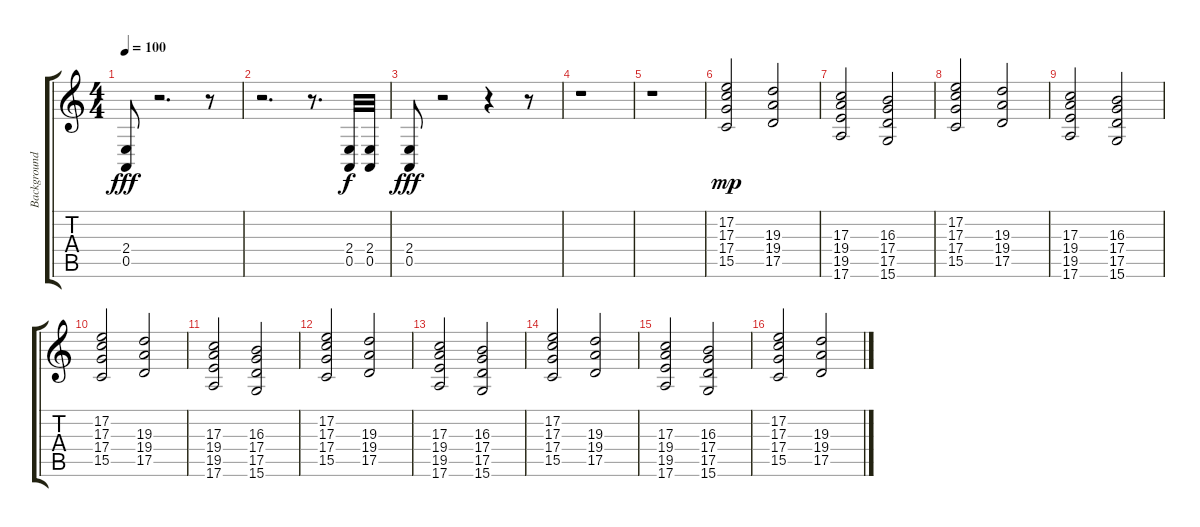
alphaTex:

\track ("BackgroundSound" "Background") {instrument synthstrings2}
\staff {score tabs}
\tuning (E4 B3 G3 D3 A2 E2) {hide}
\ts (4 4)
\tempo 100
\clef g2
\ks c
(2.4 0.5).8{dy fff} r.2{d} r.8 |
r.2{d} r.8{d} (2.4 0.5).32{dy f} (2.4 0.5).32 |
(2.4 0.5).8{dy fff} r.2 r.4 r.8 |
r.1 |
r.1 |
(17.2 17.3 17.4 15.5).2{dy mp volume 10 instrument synthstrings2} (19.3 19.4 17.5).2 |
(17.3 19.4 19.5 17.6).2 (16.3 17.4 17.5 15.6).2 |
(17.2 17.3 17.4 15.5).2 (19.3 19.4 17.5).2 |
(17.3 19.4 19.5 17.6).2 (16.3 17.4 17.5 15.6).2 |
(17.2 17.3 17.4 15.5).2 (19.3 19.4 17.5).2 |
(17.3 19.4 19.5 17.6).2 (16.3 17.4 17.5 15.6).2 |
(17.2 17.3 17.4 15.5).2 (19.3 19.4 17.5).2 |
(17.3 19.4 19.5 17.6).2 (16.3 17.4 17.5 15.6).2 |
(17.2 17.3 17.4 15.5).2 (19.3 19.4 17.5).2 |
(17.3 19.4 19.5 17.6).2 (16.3 17.4 17.5 15.6).2 |
(17.2 17.3 17.4 15.5).2 (19.3 19.4 17.5).2
